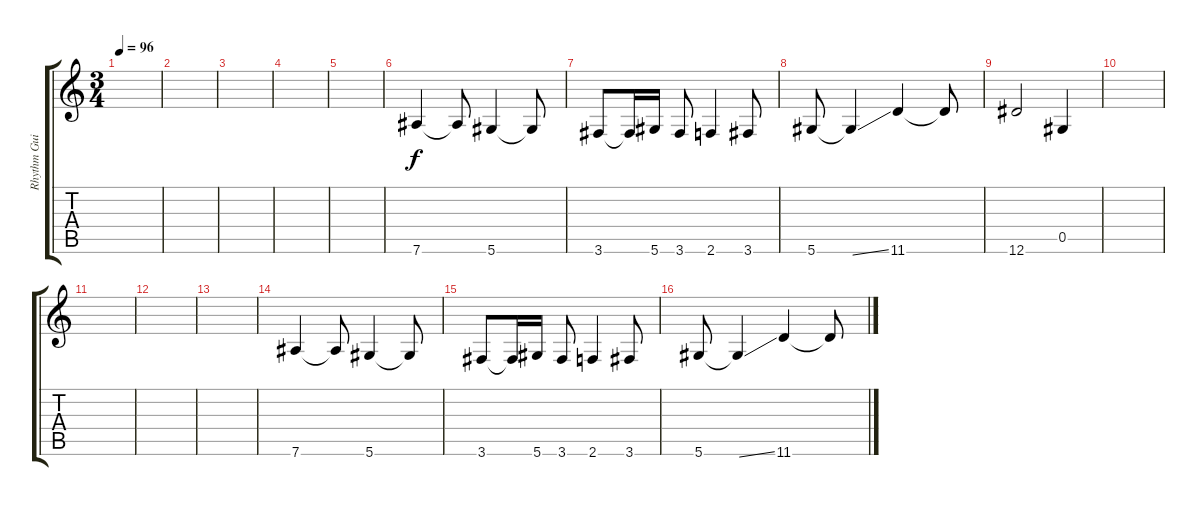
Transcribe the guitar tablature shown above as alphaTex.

\track ("Rhythm Guitar" "Rhythm Gui") {instrument distortionguitar}
\staff {score tabs}
\tuning (Eb4 Bb3 Gb3 Db3 Ab2 Eb2) {hide}
\ts (3 4)
\tempo 96
\clef g2
\ks c
|
|
|
|
|
7.6.4 7.6{t}.8 5.6.4 5.6{t}.8 |
3.6.8 3.6{t}.16 5.6.16 3.6.8 2.6.4 3.6.8 |
5.6.8 5.6{ss t}.4 11.6.4 11.6{t}.8 |
12.6.2 0.5.4 |
|
|
|
|
7.6.4 7.6{t}.8 5.6.4 5.6{t}.8 |
3.6.8 3.6{t}.16 5.6.16 3.6.8 2.6.4 3.6.8 |
5.6.8 5.6{ss t}.4 11.6.4 11.6{t}.8
